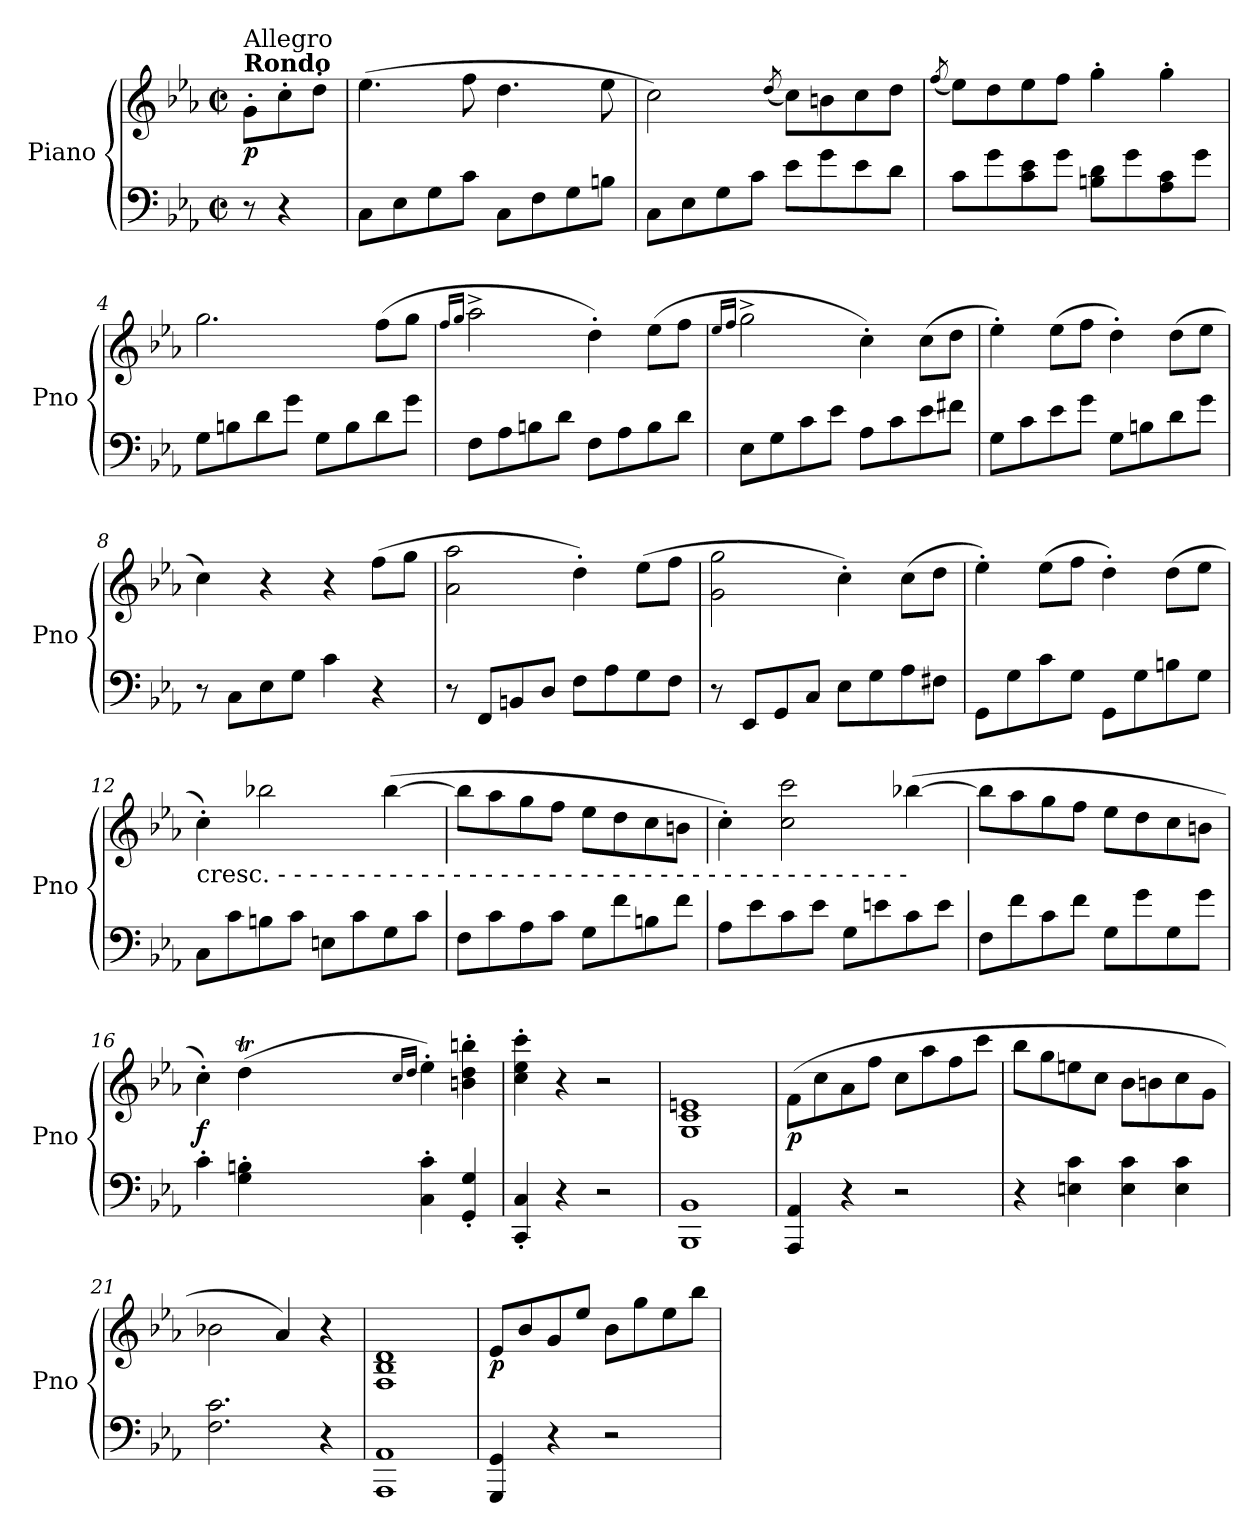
**kern	**kern	**dynam
*part1	*part1	*part1
*staff2	*staff1	*staff1/2
*I"Piano	*	*
*I'Pno	*	*
*clefF4	*clefG2	*
*k[b-e-a-]	*k[b-e-a-]	*
*E-:	*E-:	*
*M2/2	*M2/2	*
*met(c|)	*met(c|)	*
=	=	=
!	!LO:TX:a:B:t=Rondo	!
!	!LO:TX:a:t=Allegro	!
!	!	!LO:DY:b
8r	8g'\L	p
4r	8cc'\	.
.	8dd'\J	.
=1	=1	=1
8C\L	(>4.ee-\	.
8E-\	.	.
8G\	.	.
8c\J	8ff\	.
8C\L	4.dd\	.
8F\	.	.
8G\	.	.
8Bn\J	8ee-\	.
=2	=2	=2
8C\L	2cc\)	.
8E-\	.	.
8G\	.	.
8c\J	.	.
.	(<8qdd/	.
8e-\L	8cc\L)	.
8g\	8bn\	.
8e-\	8cc\	.
8d\J	8dd\J	.
=3	=3	=3
.	(<8qff/	.
8c\L	8ee-\L)	.
8g\	8dd\	.
8c\ 8e-\	8ee-\	.
8g\J	8ff\J	.
8Bn\ 8d\L	4gg'\	.
8g\	.	.
8A-\ 8c\	4gg'\	.
8g\J	.	.
=4	=4	=4
8G\L	2.gg\	.
8Bn\	.	.
8d\	.	.
8g\J	.	.
8G\L	.	.
8B\	.	.
8d\	(>8ff\L	.
8g\J	8gg\J	.
!!LO:LB:g=z
=5	=5	=5
.	16qff/LL	.
.	16qgg/JJ	.
8F\L	2aa-^\	.
8A-\	.	.
8Bn\	.	.
8d\J	.	.
8F\L	4dd'\)	.
8A-\	.	.
8B\	(>8ee-\L	.
8d\J	8ff\J	.
=6	=6	=6
.	16qee-/LL	.
.	16qff/JJ	.
8E-\L	2gg^\	.
8G\	.	.
8c\	.	.
8e-\J	.	.
8A-\L	4cc'\)	.
8c\	.	.
8e-\	(>8cc\L	.
8f#X\J	8dd\J	.
=7	=7	=7
8G\L	4ee-'\)	.
8c\	.	.
8e-\	(>8ee-\L	.
8g\J	8ff\J	.
8G\L	4dd'\)	.
8Bn\	.	.
8d\	(>8dd\L	.
8g\J	8ee-\J	.
=8	=8	=8
8r	4cc\)	.
8C\L	.	.
8E-\	4r	.
8G\J	.	.
4c\	4r	.
4r	(>8ff\L	.
.	8gg\J	.
!!LO:LB:g=z
=9	=9	=9
8r	2a-\ 2aa-\	.
8FF/L	.	.
8BBn/	.	.
8D/J	.	.
8F\L	4dd'\)	.
8A-\	.	.
8G\	(>8ee-\L	.
8F\J	8ff\J	.
=10	=10	=10
8r	2g\ 2gg\	.
8EE-/L	.	.
8GG/	.	.
8C/J	.	.
8E-\L	4cc'\)	.
8G\	.	.
8A-\	(>8cc\L	.
8F#X\J	8dd\J	.
=11	=11	=11
8GG\L	4ee-'\)	.
8G\	.	.
8c\	(>8ee-\L	.
8G\J	8ff\J	.
8GG\L	4dd'\)	.
8G\	.	.
8Bn\	(>8dd\L	.
8G\J	8ee-\J	.
=12	=12	=12
!	!LO:TX:b:t=cresc.  -  -  -  -  -  -  -  -  -  -  -  -  -  -  -  -  -  -  -  -  -  -  -  -  -  -  -  -  -  -  -  -  -  -  -  -  -  -  -  -	!
8C\L	4cc'\)	.
8c\	.	.
8Bn\	2bb-X\	.
8c\J	.	.
8En\L	.	.
8c\	.	.
8G\	(>[4bb-\	.
8c\J	.	.
!!LO:LB:g=z
=13	=13	=13
8F\L	8bb-\L]	.
8c\	8aa-\	.
8A-\	8gg\	.
8c\J	8ff\J	.
8G\L	8ee-\L	.
8f\	8dd\	.
8Bn\	8cc\	.
8f\J	8bn\J	.
=14	=14	=14
8A-\L	4cc'\)	.
8e-\	.	.
8c\	2cc\ 2ccc\	.
8e-\J	.	.
8G\L	.	.
8en\	.	.
8c\	(>[4bb-X\	.
8e\J	.	.
=15	=15	=15
8F\L	8bb-\L]	.
8f\	8aa-\	.
8c\	8gg\	.
8f\J	8ff\J	.
8G\L	8ee-\L	.
8g\	8dd\	.
8G\	8cc\	.
8g\J	8bn\J	.
=16	=16	=16
*	*^	*
!	!	!	!LO:DY:b
4c'\	4cc'\)	4ryy	f
4G\' 4Bn\'	(>4ddt\	32ee-LLLyy	.
.	.	32ddyy	.
.	.	32ee-yy	.
.	.	32ddyy	.
.	.	32ee-yy	.
.	.	32ddyy	.
.	.	32ccyy	.
.	.	32ddJJJyy	.
.	16qcc/LL	.	.
.	16qdd/JJ	.	.
4C\' 4c\'	4ee-'\)	2ryy	.
4GG/' 4G/'	4bn\' 4dd\' 4bbn\'	.	.
*	*v	*v	*
!!LO:LB:g=z
=17	=17	=17
4CC/' 4C/'	4cc\' 4ee-\' 4ccc\'	.
4r	4r	.
2r	2r	.
=18	=18	=18
!	!	!LO:DY:b
!	!	!LO:DY:n=1:b
1BBB- 1BB-	1G 1c 1en	fp f
=19	=19	=19
!	!	!LO:DY:b
4AAA-/ 4AA-/	(>8f\L	p
.	8cc\	.
4r	8a-\	.
.	8ff\J	.
2r	8cc\L	.
.	8aa-\	.
.	8ff\	.
.	8ccc\J	.
=20	=20	=20
4r	8bb-\L	.
.	8gg\	.
4En\ 4c\	8een\	.
.	8cc\J	.
4E\ 4c\	8b-\L	.
.	8bn\	.
4E\ 4c\	8cc\	.
.	8g\J	.
=21	=21	=21
2.F\ 2.c\	2b-X\	.
.	4a-/)	.
4r	4r	.
=22	=22	=22
!	!	!LO:DY:b
!	!	!LO:DY:n=1:b
1AAA- 1AA-	1F 1B- 1d	fp f
=23	=23	=23
!	!	!LO:DY:b
4GGG/ 4GG/	8e-/L	p
.	8b-/	.
4r	8g/	.
.	8ee-/J	.
2r	8b-\L	.
.	8gg\	.
.	8ee-\	.
.	8bb-\J	.
=	=	=
*-	*-	*-
